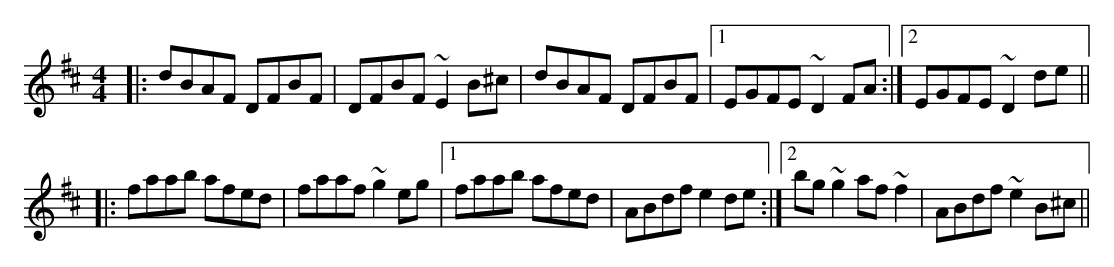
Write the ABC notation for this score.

X:1
M:4/4
K:D
|:dBAF DFBF|DFBF ~E2 B^c|dBAF DFBF|1 EGFE ~D2 FA:|2 EGFE ~D2 de||
|:faab afed|faaf ~g2 eg|1 faab afed|ABdf e2 de:|2 bg ~g2 af ~f2|ABdf ~e2 B^c||
